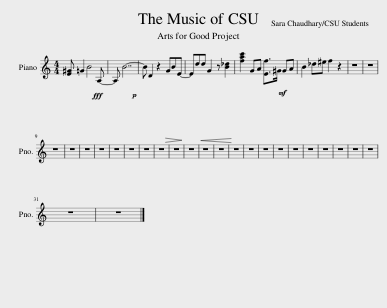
X:1
L:1/8
M:4/4
I:linebreak $
K:C
V:1 treble
V:1
!fff! [E^G] =G2 B4 A,- | A,!p! B7- | B D2 z2!>(! GBE-!>)! | Ed!<(!d G2 z [B_d]2!<)! | [fac']2 G!mf!A [Ef]>^G GA | %5
 B2 _d^e f2 z2 | z8 | z8 |$ z8 | z8 | %10
 z8 | z8 | z8 | z8 | z8 | %15
 z8 | z8 | z8 | z8 | z8 | %20
 z8 | z8 | z8 | z8 | z8 | %25
 z8 | z8 | z8 | z8 | z8 |$ %30
 z8 | z8 |] %32
